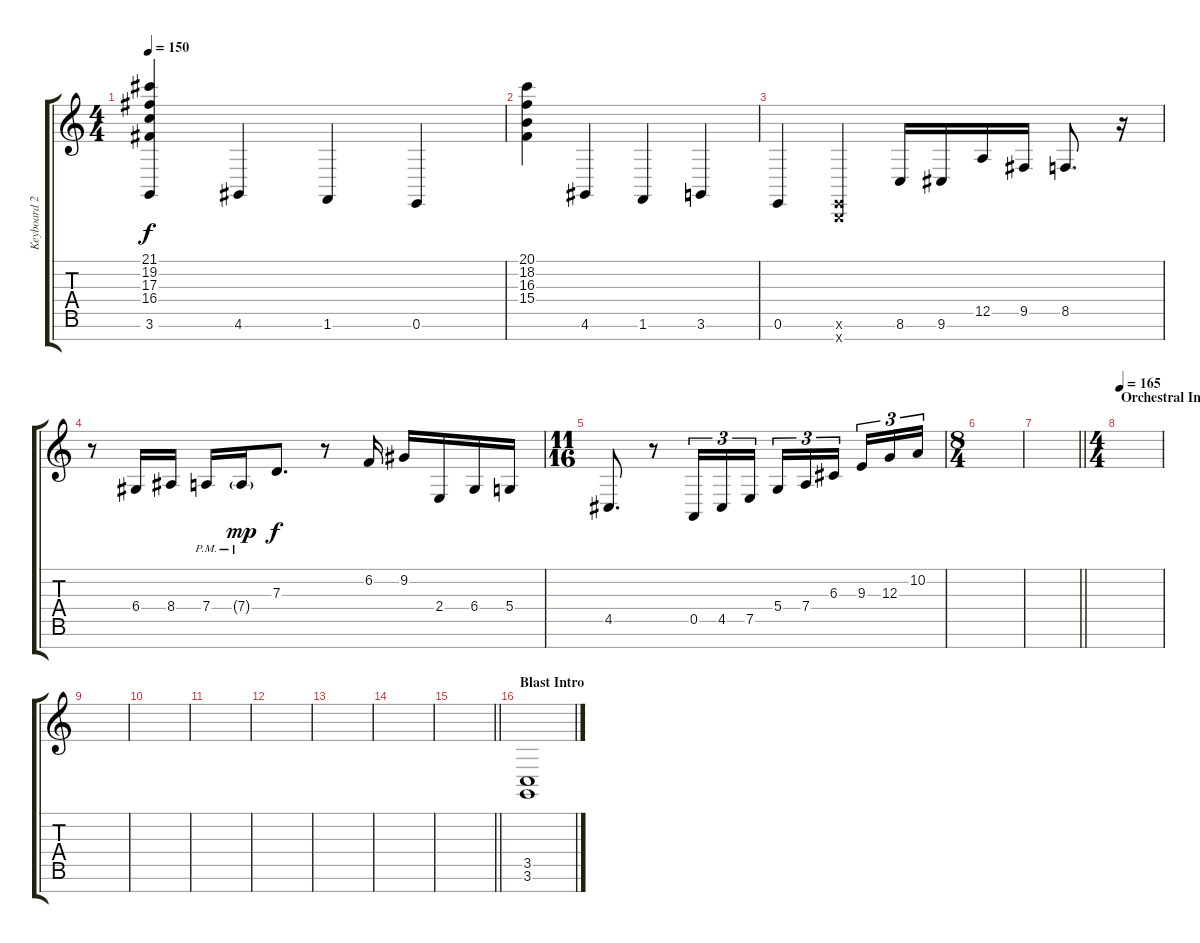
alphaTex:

\track ("Keyboard 2" "Keyboard 2") {instrument brightacousticpiano}
\staff {score tabs}
\tuning (E4 B3 G3 D3 A2 E2 B1) {hide}
\ts (4 4)
\tempo 150
\clef g2
\ks c
(21.1 19.2 17.3 16.4 3.6).4{dy f} 4.6.4 1.6.4 0.6.4 |
(20.1 18.2 16.3 15.4).4 4.6.4 1.6.4 3.6.4 |
0.6.4 (0.6{x} 0.7{x}).4 8.6.16 9.6.16 12.5.16 9.5.16 8.5.8{d} r.16 |
r.8 6.4.16 8.4.16 7.4{pm}.16 7.4{g pm}.16{dy mp} 7.3.8{d dy f} r.8 6.2.16 9.2.16 2.4.16 6.4.16 5.4.16 |
\ts (11 16)
4.5.8{d} r.8 0.5.16{tu (3 2)} 4.5.16{tu (3 2)} 7.5.16{tu (3 2)} 5.4.16{tu (3 2)} 7.4.16{tu (3 2)} 6.3.16{tu (3 2)} 9.3.16{tu (3 2)} 12.3.16{tu (3 2)} 10.2.16{tu (3 2)} |
\ts (8 4)
|
\barLineRight lightlight
|
\ts (4 4)
\section ("" "Orchestral Intro")
\tempo 165
|
|
|
|
|
|
|
\barLineRight lightlight
|
\section ("" "Blast Intro")
(3.5 3.6).1{instrument brasssection}
